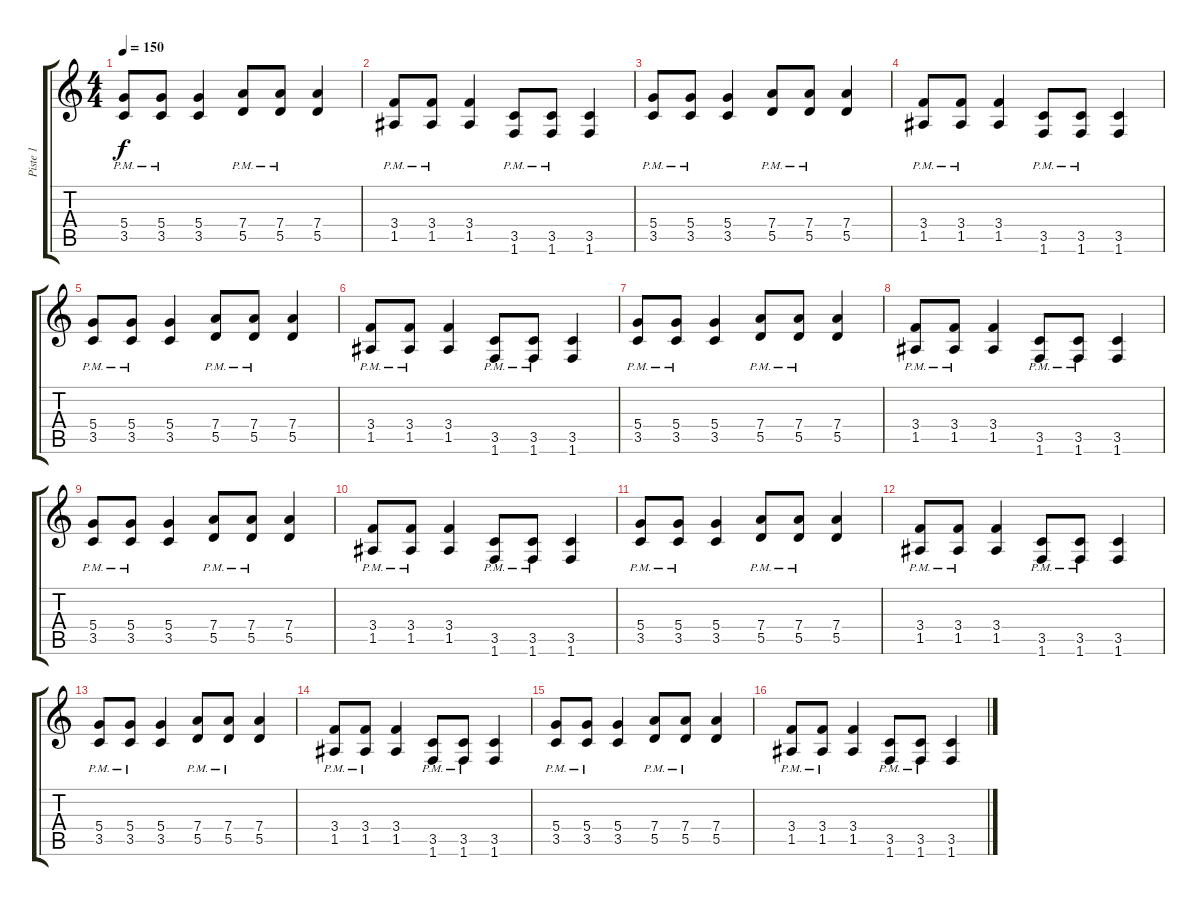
\track ("Piste 1" "Piste 1") {instrument distortionguitar}
\staff {score tabs}
\tuning (E4 B3 G3 D3 A2 E2) {hide}
\ts (4 4)
\tempo 150
\clef g2
\ks c
(5.4{pm} 3.5{pm}).8{dy f volume 15 balance 8} (5.4{pm} 3.5{pm}).8 (5.4 3.5).4 (7.4{pm} 5.5{pm}).8 (7.4{pm} 5.5{pm}).8 (7.4 5.5).4 |
(3.4{pm} 1.5{pm}).8 (3.4{pm} 1.5{pm}).8 (3.4 1.5).4 (3.5{pm} 1.6{pm}).8 (3.5{pm} 1.6{pm}).8 (3.5 1.6).4 |
(5.4{pm} 3.5{pm}).8 (5.4{pm} 3.5{pm}).8 (5.4 3.5).4 (7.4{pm} 5.5{pm}).8 (7.4{pm} 5.5{pm}).8 (7.4 5.5).4 |
(3.4{pm} 1.5{pm}).8 (3.4{pm} 1.5{pm}).8 (3.4 1.5).4 (3.5{pm} 1.6{pm}).8 (3.5{pm} 1.6{pm}).8 (3.5 1.6).4 |
(5.4{pm} 3.5{pm}).8 (5.4{pm} 3.5{pm}).8 (5.4 3.5).4 (7.4{pm} 5.5{pm}).8 (7.4{pm} 5.5{pm}).8 (7.4 5.5).4 |
(3.4{pm} 1.5{pm}).8 (3.4{pm} 1.5{pm}).8 (3.4 1.5).4 (3.5{pm} 1.6{pm}).8 (3.5{pm} 1.6{pm}).8 (3.5 1.6).4 |
(5.4{pm} 3.5{pm}).8 (5.4{pm} 3.5{pm}).8 (5.4 3.5).4 (7.4{pm} 5.5{pm}).8 (7.4{pm} 5.5{pm}).8 (7.4 5.5).4 |
(3.4{pm} 1.5{pm}).8 (3.4{pm} 1.5{pm}).8 (3.4 1.5).4 (3.5{pm} 1.6{pm}).8 (3.5{pm} 1.6{pm}).8 (3.5 1.6).4 |
(5.4{pm} 3.5{pm}).8 (5.4{pm} 3.5{pm}).8 (5.4 3.5).4 (7.4{pm} 5.5{pm}).8 (7.4{pm} 5.5{pm}).8 (7.4 5.5).4 |
(3.4{pm} 1.5{pm}).8 (3.4{pm} 1.5{pm}).8 (3.4 1.5).4 (3.5{pm} 1.6{pm}).8 (3.5{pm} 1.6{pm}).8 (3.5 1.6).4 |
(5.4{pm} 3.5{pm}).8 (5.4{pm} 3.5{pm}).8 (5.4 3.5).4 (7.4{pm} 5.5{pm}).8 (7.4{pm} 5.5{pm}).8 (7.4 5.5).4 |
(3.4{pm} 1.5{pm}).8 (3.4{pm} 1.5{pm}).8 (3.4 1.5).4 (3.5{pm} 1.6{pm}).8 (3.5{pm} 1.6{pm}).8 (3.5 1.6).4 |
(5.4{pm} 3.5{pm}).8 (5.4{pm} 3.5{pm}).8 (5.4 3.5).4 (7.4{pm} 5.5{pm}).8 (7.4{pm} 5.5{pm}).8 (7.4 5.5).4 |
(3.4{pm} 1.5{pm}).8 (3.4{pm} 1.5{pm}).8 (3.4 1.5).4 (3.5{pm} 1.6{pm}).8 (3.5{pm} 1.6{pm}).8 (3.5 1.6).4 |
(5.4{pm} 3.5{pm}).8 (5.4{pm} 3.5{pm}).8 (5.4 3.5).4 (7.4{pm} 5.5{pm}).8 (7.4{pm} 5.5{pm}).8 (7.4 5.5).4 |
(3.4{pm} 1.5{pm}).8 (3.4{pm} 1.5{pm}).8 (3.4 1.5).4 (3.5{pm} 1.6{pm}).8 (3.5{pm} 1.6{pm}).8 (3.5 1.6).4
